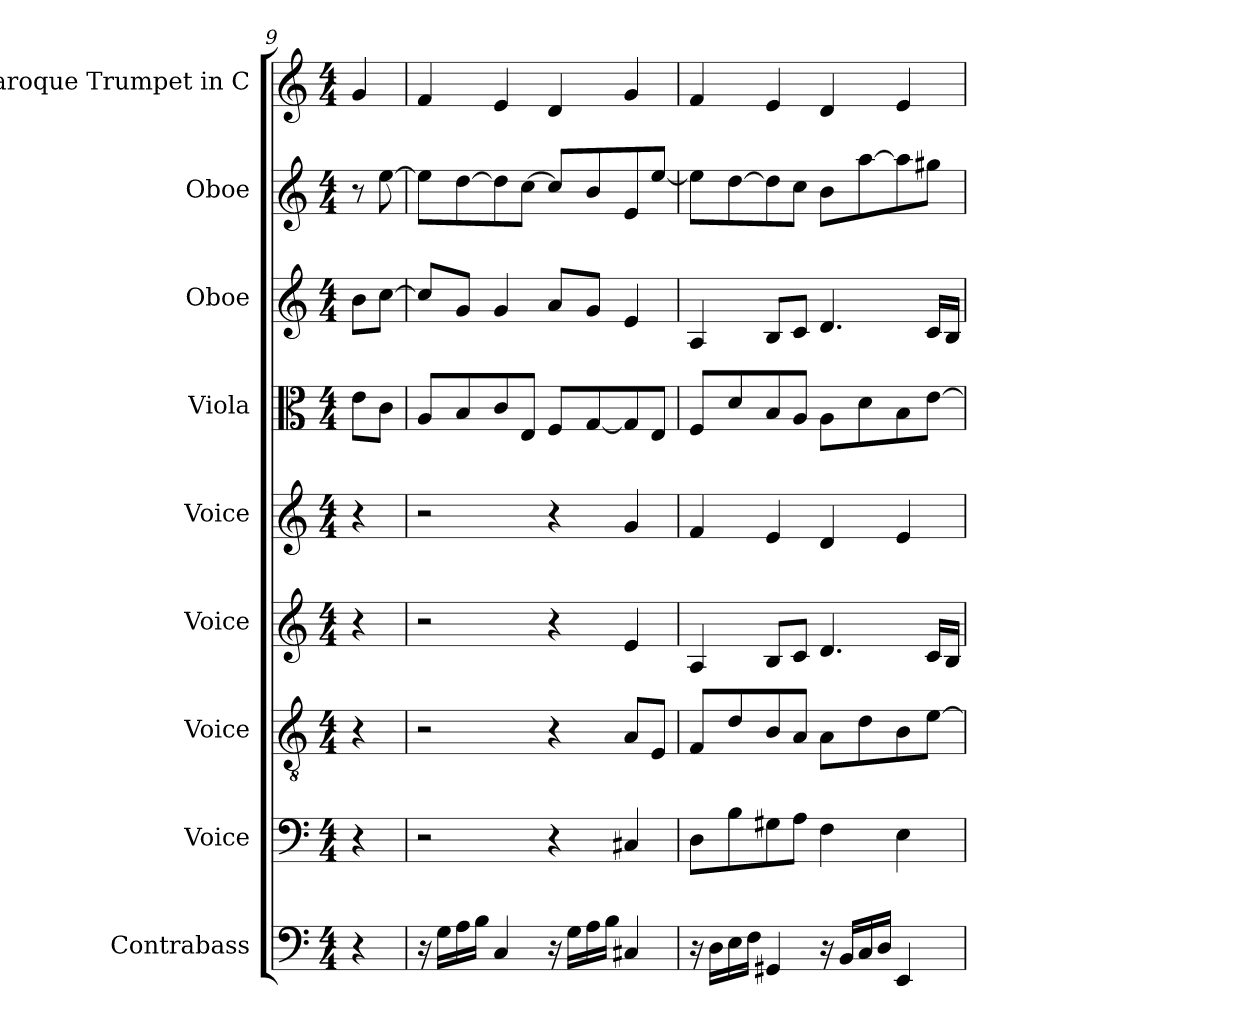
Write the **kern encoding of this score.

**kern	**kern	**kern	**kern	**kern	**kern	**kern	**kern	**kern
*part9	*part8	*part7	*part6	*part5	*part4	*part3	*part2	*part1
*staff9	*staff8	*staff7	*staff6	*staff5	*staff4	*staff3	*staff2	*staff1
*I"Contrabass	*I"Voice	*I"Voice	*I"Voice	*I"Voice	*I"Viola	*I"Oboe	*I"Oboe	*I"Baroque Trumpet in C
*I'Cb.	*I'V	*I'V	*I'V	*I'V	*I'Vla.	*I'Ob.	*I'Ob.	*I'Bq. Tpt. C
*clefF4	*clefF4	*clefGv2	*clefG2	*clefG2	*clefC3	*clefG2	*clefG2	*clefG2
*k[]	*k[]	*k[]	*k[]	*k[]	*k[]	*k[]	*k[]	*k[]
*M4/4	*M4/4	*M4/4	*M4/4	*M4/4	*M4/4	*M4/4	*M4/4	*M4/4
=9	=9	=9	=9	=9	=9	=9	=9	=9
4r	4r	4r	4r	4r	8eL	8bL	8r	4g
.	.	.	.	.	8cJ	[8ccJ	[8ee	.
=10	=10	=10	=10	=10	=10	=10	=10	=10
16r	2r	2r	2r	2r	8AL	8ccL]	8eeL]	4f
16GLL	.	.	.	.	.	.	.	.
16A	.	.	.	.	8B	8gJ	[8dd	.
16BJJ	.	.	.	.	.	.	.	.
4C	.	.	.	.	8c	4g	8dd]	4e
.	.	.	.	.	8EJ	.	[8ccJ	.
16r	4r	4r	4r	4r	8FL	8aL	8ccL]	4d
16GLL	.	.	.	.	.	.	.	.
16A	.	.	.	.	[8G	8gJ	8b	.
16BJJ	.	.	.	.	.	.	.	.
4C#X	4C#X	8AL	4e	4g	8G]	4e	8e	4g
.	.	8EJ	.	.	8EJ	.	[8eeJ	.
=11	=11	=11	=11	=11	=11	=11	=11	=11
16r	8DL	8FL	4A	4f	8FL	4A	8eeL]	4f
16DLL	.	.	.	.	.	.	.	.
16E	8B	8d	.	.	8d	.	[8dd	.
16FJJ	.	.	.	.	.	.	.	.
4GG#X	8G#X	8B	8BL	4e	8B	8BL	8dd]	4e
.	8AJ	8AJ	8cJ	.	8AJ	8cJ	8ccJ	.
16r	4F	8AL	4.d	4d	8AL	4.d	8bL	4d
16BBLL	.	.	.	.	.	.	.	.
16C	.	8d	.	.	8d	.	[8aa	.
16DJJ	.	.	.	.	.	.	.	.
4EE	4E	8B	.	4e	8B	.	8aa]	4e
.	.	[8eJ	16cLL	.	[8eJ	16cLL	8gg#XJ	.
.	.	.	16BJJ	.	.	16BJJ	.	.
=	=	=	=	=	=	=	=	=
*-	*-	*-	*-	*-	*-	*-	*-	*-
